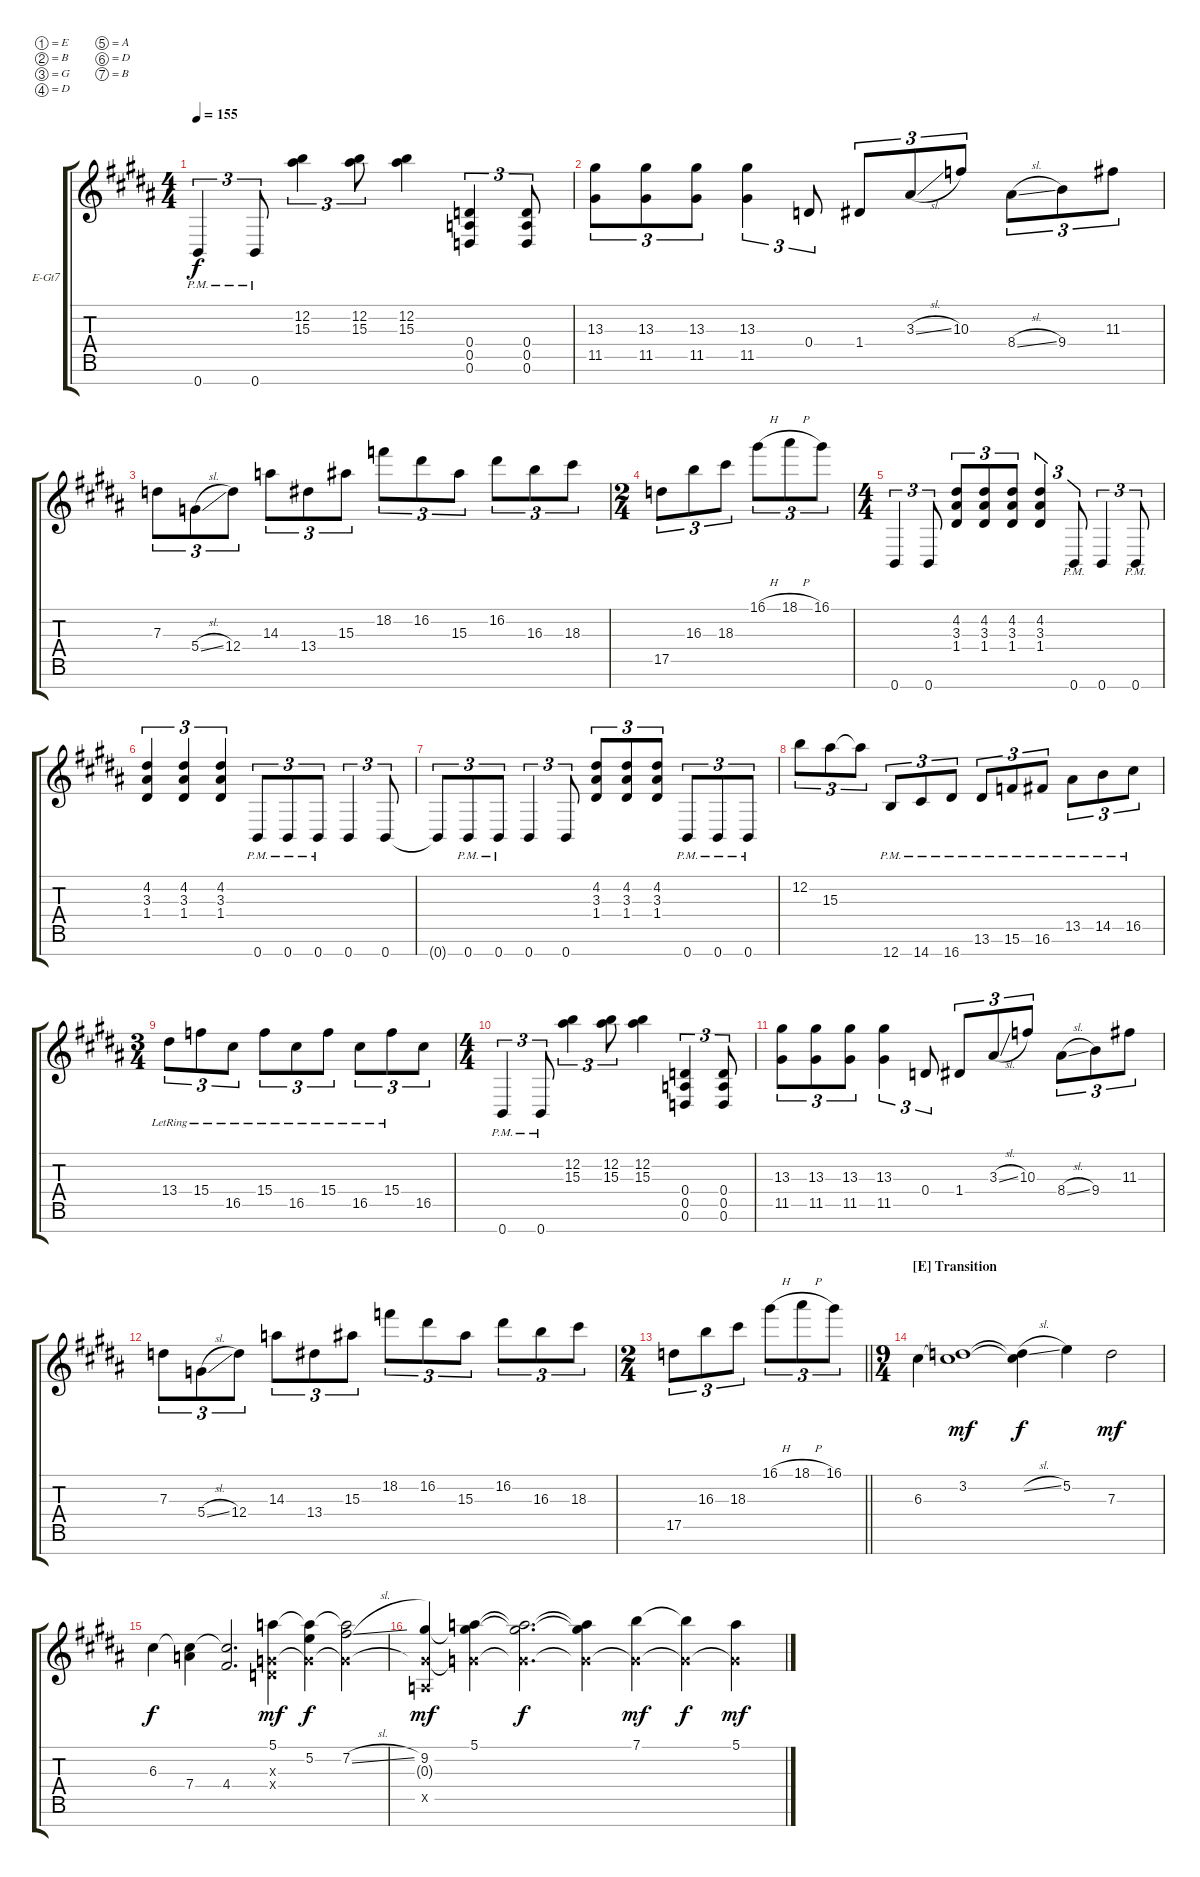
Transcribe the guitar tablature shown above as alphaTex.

\bracketExtendMode groupsimilarinstruments
\firstSystemTrackNameOrientation horizontal
\otherSystemsTrackNameOrientation horizontal
\track ("Tosin Abasi - Lead" "E-Gt7") {instrument distortionguitar}
\staff {score tabs}
\tuning (E4 B3 G3 D3 A2 D2 B1)
\ts (4 4)
\beaming (8 2 2 2 2)
\tempo 155
\clef g2
\ks b
0.7{pm}.4{tu (3 2) dy f} 0.7{pm}.8{tu (3 2)} (12.2 15.3).4{tu (3 2)} (12.2 15.3).8{tu (3 2)} (12.2 15.3).4 (0.4 0.5 0.6).4{tu (3 2)} (0.5 0.4 0.6).8{tu (3 2)} |
(11.5 13.3).8{tu (3 2)} (11.5 13.3).8{tu (3 2)} (11.5 13.3).8{tu (3 2)} (11.5 13.3).4{tu (3 2)} 0.4.8{tu (3 2)} 1.4.8{tu (3 2)} 3.3{sl}.8{tu (3 2)} 10.3.8{tu (3 2)} 8.4{sl}.8{tu (3 2)} 9.4.8{tu (3 2)} 11.3.8{tu (3 2)} |
7.3.8{tu (3 2)} 5.4{sl}.8{tu (3 2)} 12.4.8{tu (3 2)} 14.3.8{tu (3 2)} 13.4.8{tu (3 2)} 15.3.8{tu (3 2)} 18.2.8{tu (3 2)} 16.2.8{tu (3 2)} 15.3.8{tu (3 2)} 16.2.8{tu (3 2)} 16.3.8{tu (3 2)} 18.3.8{tu (3 2)} |
\ts (2 4)
\beaming (8 2 2)
17.5.8{tu (3 2)} 16.3.8{tu (3 2)} 18.3.8{tu (3 2)} 16.1{h}.8{tu (3 2)} 18.1{h}.8{tu (3 2)} 16.1.8{tu (3 2)} |
\ts (4 4)
\beaming (8 2 2 2 2)
0.7.4{tu (3 2)} 0.7.8{tu (3 2)} (3.3 1.4 4.2).8{tu (3 2)} (3.3 1.4 4.2).8{tu (3 2)} (3.3 1.4 4.2).8{tu (3 2)} (3.3 1.4 4.2).4{tu (3 2)} 0.7{pm}.8{tu (3 2)} 0.7.4{tu (3 2)} 0.7{pm}.8{tu (3 2)} |
(3.3 1.4 4.2).4{tu (3 2)} (3.3 1.4 4.2).4{tu (3 2)} (3.3 1.4 4.2).4{tu (3 2)} 0.7{pm}.8{tu (3 2)} 0.7{pm}.8{tu (3 2)} 0.7{pm}.8{tu (3 2)} 0.7.4{tu (3 2)} 0.7.8{tu (3 2)} |
0.7{t}.8{tu (3 2)} 0.7{pm}.8{tu (3 2)} 0.7{pm}.8{tu (3 2)} 0.7.4{tu (3 2)} 0.7.8{tu (3 2)} (3.3 1.4 4.2).8{tu (3 2)} (3.3 1.4 4.2).8{tu (3 2)} (3.3 1.4 4.2).8{tu (3 2)} 0.7{pm}.8{tu (3 2)} 0.7{pm}.8{tu (3 2)} 0.7{pm}.8{tu (3 2)} |
12.2.8{tu (3 2)} 15.3.8{tu (3 2)} 15.3{t}.8{tu (3 2)} 12.7{pm}.8{tu (3 2)} 14.7{pm}.8{tu (3 2)} 16.7{pm}.8{tu (3 2)} 13.6{pm}.8{tu (3 2)} 15.6{pm}.8{tu (3 2)} 16.6{pm}.8{tu (3 2)} 13.5{pm}.8{tu (3 2)} 14.5{pm}.8{tu (3 2)} 16.5{pm}.8{tu (3 2)} |
\ts (3 4)
\beaming (8 2 2 2)
13.4{lr}.8{tu (3 2)} 15.4{lr}.8{tu (3 2)} 16.5{lr}.8{tu (3 2)} 15.4{lr}.8{tu (3 2)} 16.5{lr}.8{tu (3 2)} 15.4{lr}.8{tu (3 2)} 16.5{lr}.8{tu (3 2)} 15.4{lr}.8{tu (3 2)} 16.5.8{tu (3 2)} |
\ts (4 4)
\beaming (8 2 2 2 2)
0.7{pm}.4{tu (3 2)} 0.7{pm}.8{tu (3 2)} (12.2 15.3).4{tu (3 2)} (12.2 15.3).8{tu (3 2)} (12.2 15.3).4 (0.4 0.5 0.6).4{tu (3 2)} (0.5 0.4 0.6).8{tu (3 2)} |
(11.5 13.3).8{tu (3 2)} (11.5 13.3).8{tu (3 2)} (11.5 13.3).8{tu (3 2)} (11.5 13.3).4{tu (3 2)} 0.4.8{tu (3 2)} 1.4.8{tu (3 2)} 3.3{sl}.8{tu (3 2)} 10.3.8{tu (3 2)} 8.4{sl}.8{tu (3 2)} 9.4.8{tu (3 2)} 11.3.8{tu (3 2)} |
7.3.8{tu (3 2)} 5.4{sl}.8{tu (3 2)} 12.4.8{tu (3 2)} 14.3.8{tu (3 2)} 13.4.8{tu (3 2)} 15.3.8{tu (3 2)} 18.2.8{tu (3 2)} 16.2.8{tu (3 2)} 15.3.8{tu (3 2)} 16.2.8{tu (3 2)} 16.3.8{tu (3 2)} 18.3.8{tu (3 2)} |
\ts (2 4)
\beaming (8 2 2)
\barLineRight lightlight
17.5.8{tu (3 2)} 16.3.8{tu (3 2)} 18.3.8{tu (3 2)} 16.1{h}.8{tu (3 2)} 18.1{h}.8{tu (3 2)} 16.1.8{tu (3 2)} |
\ts (9 4)
\beaming (8 6 6 6)
\section ("E" "Transition")
6.3.4 (3.2 6.3{t}).1{dy mf} (3.2{sl t} 6.3{t}).4{dy f} 5.2.4 7.3.2{dy mf} |
6.3.4{dy f} (6.3{t} 7.4).4 (6.3{t} 4.4).2{d} (5.1 0.3{x} 0.4{x}).4{dy mf} (5.1{t} 5.2 0.3{x t}).4{dy f} (5.1{t} 7.2{sl} 0.3{x t}).2 |
(9.2 0.5{x} 0.3{x t}).4{dy mf} (5.1 9.2{t} 0.3{x t}).4 (9.2{t} 0.3{x t} 5.1{t}).2{d dy f} (5.1{t} 9.2{t} 0.3{x t}).4 (7.1 0.3{x t}).4{dy mf} (7.1{t} 0.3{x t}).4{dy f} (5.1 0.3{x t}).4{dy mf}
